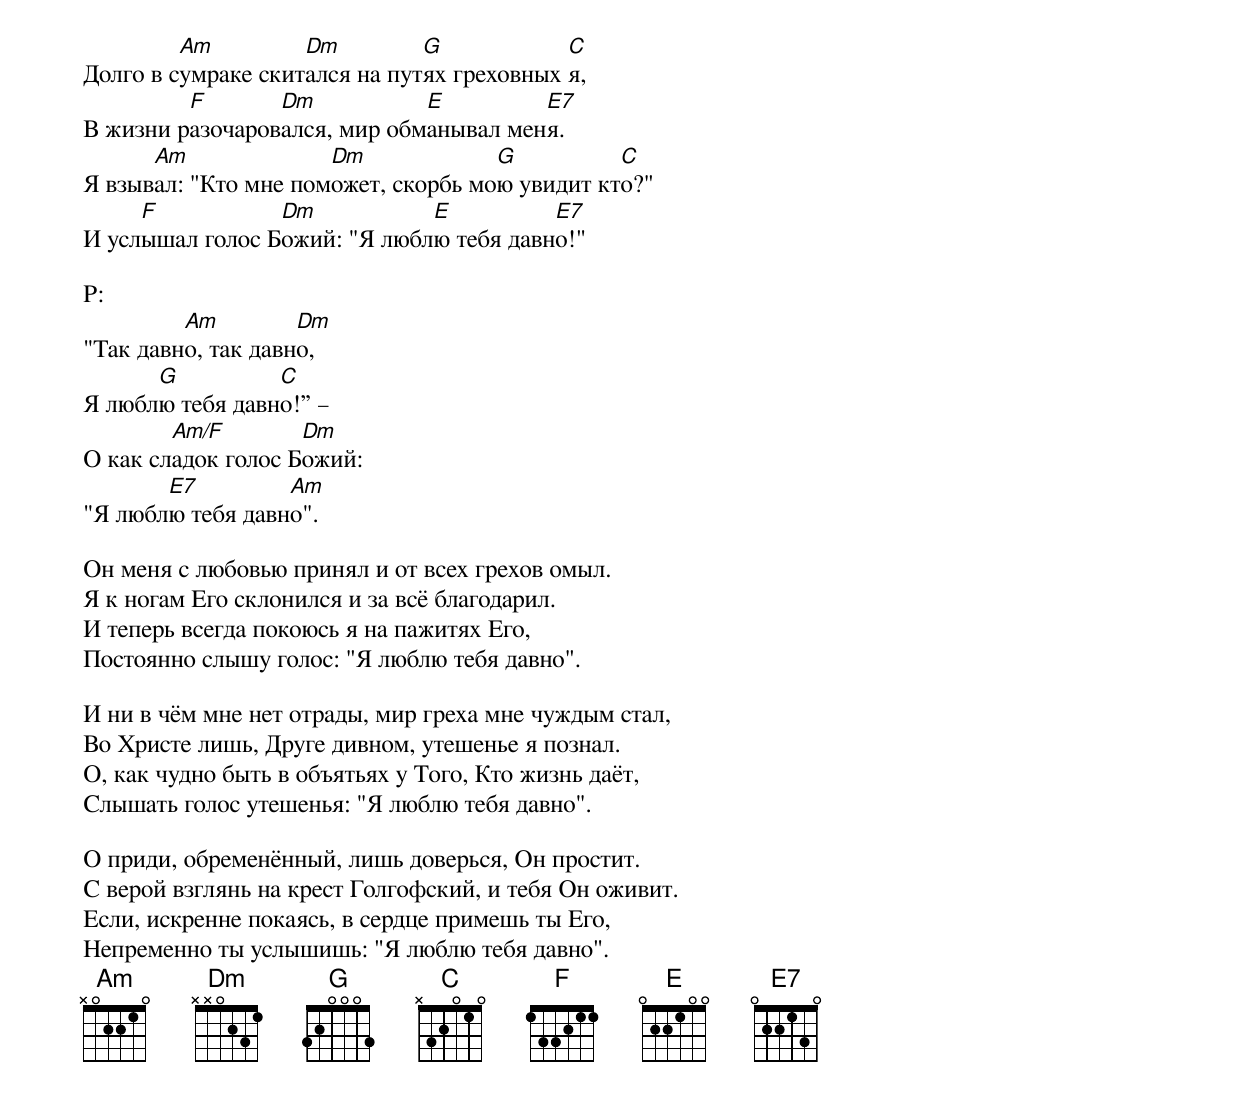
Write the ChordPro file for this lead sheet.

Долго в с[Am]умраке скит[Dm]ался на пут[G]ях греховных [C]я,
В жизни р[F]азочаров[Dm]ался, мир обм[E]анывал мен[E7]я.
Я взыв[Am]ал: "Кто мне пом[Dm]ожет, скорбь мо[G]ю увидит кт[C]о?"
И усл[F]ышал голос Б[Dm]ожий: "Я любл[E]ю тебя давн[E7]о!"

P:
"Так давн[Am]о, так давн[Dm]о,
Я любл[G]ю тебя давн[C]о!” –
О как сл[Am/F]адок голос Б[Dm]ожий:
"Я любл[E7]ю тебя давн[Am]о".

Он меня с любовью принял и от всех грехов омыл.
Я к ногам Его склонился и за всё благодарил.
И теперь всегда покоюсь я на пажитях Его,
Постоянно слышу голос: "Я люблю тебя давно".

И ни в чём мне нет отрады, мир греха мне чуждым стал,
Во Христе лишь, Друге дивном, утешенье я познал.
О, как чудно быть в объятьях у Того, Кто жизнь даёт,
Слышать голос утешенья: "Я люблю тебя давно".

О приди, обременённый, лишь доверься, Он простит.
С верой взглянь на крест Голгофский, и тебя Он оживит.
Если, искренне покаясь, в сердце примешь ты Его,
Непременно ты услышишь: "Я люблю тебя давно".
